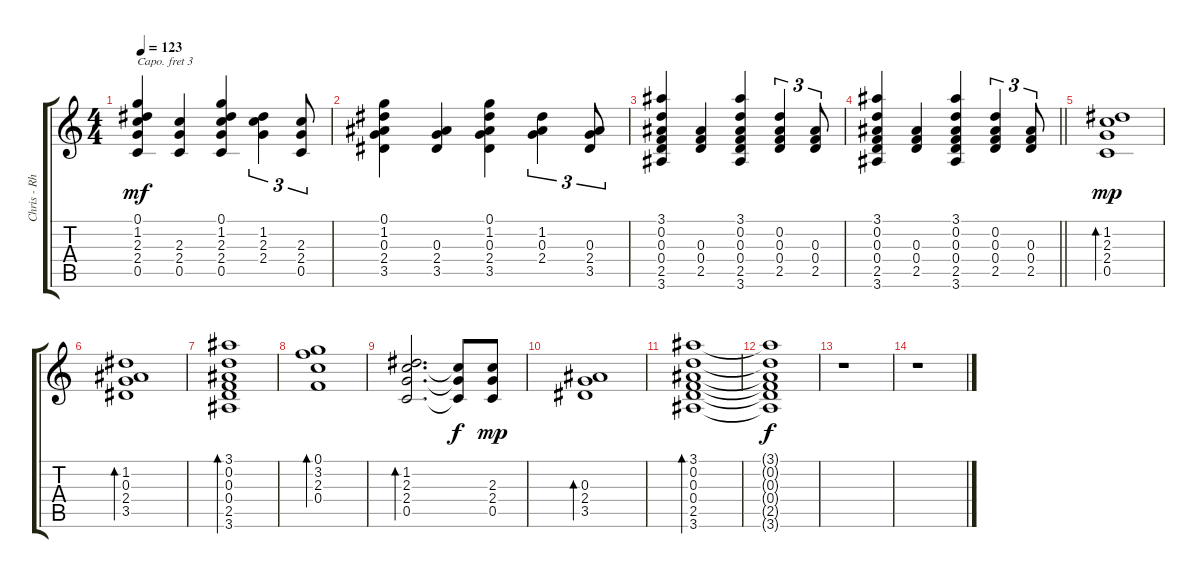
\track ("Chris - Rhythm Guitar" "Chris - Rh") {instrument acousticguitarsteel}
\staff {score tabs}
\capo 3
\tuning (E4 B3 G3 D3 A2 E2) {hide}
\ts (4 4)
\tempo 123
\clef g2
\ks c
(0.1 1.2 2.3 2.4 0.5).4{dy mf} (2.3 2.4 0.5).4 (0.1 1.2 2.3 2.4 0.5).4 (1.2 2.3 2.4).4{tu (3 2)} (2.3 2.4 0.5).8{tu (3 2)} |
(0.1 1.2 0.3 2.4 3.5).4 (0.3 2.4 3.5).4 (0.1 1.2 0.3 2.4 3.5).4 (1.2 0.3 2.4).4{tu (3 2)} (0.3 2.4 3.5).8{tu (3 2)} |
(3.1 0.2 0.3 0.4 2.5 3.6).4 (0.3 0.4 2.5).4 (3.1 0.2 0.3 0.4 2.5 3.6).4 (0.2 0.3 0.4 2.5).4{tu (3 2)} (0.3 0.4 2.5).8{tu (3 2)} |
\barLineRight lightlight
(3.1 0.2 0.3 0.4 2.5 3.6).4 (0.3 0.4 2.5).4 (3.1 0.2 0.3 0.4 2.5 3.6).4 (0.2 0.3 0.4 2.5).4{tu (3 2)} (0.3 0.4 2.5).8{tu (3 2)} |
(1.2 2.3 2.4 0.5).1{bd 480 dy mp} |
(1.2 0.3 2.4 3.5).1{bd 480} |
(3.1 0.2 0.3 0.4 2.5 3.6).1{bd 480} |
(0.1 3.2 2.3 0.4).1{bd 480} |
(1.2 2.3 2.4 0.5).2{d bd 480} (2.3{t} 2.4{t} 0.5{t}).8{dy f} (2.3 2.4 0.5).8{dy mp} |
(0.3 2.4 3.5).1{bd 480} |
(3.1 0.2 0.3 0.4 2.5 3.6).1{bd 480} |
(3.1{t} 0.2{t} 0.3{t} 0.4{t} 2.5{t} 3.6{t}).1{dy f} |
r.1 |
r.1
